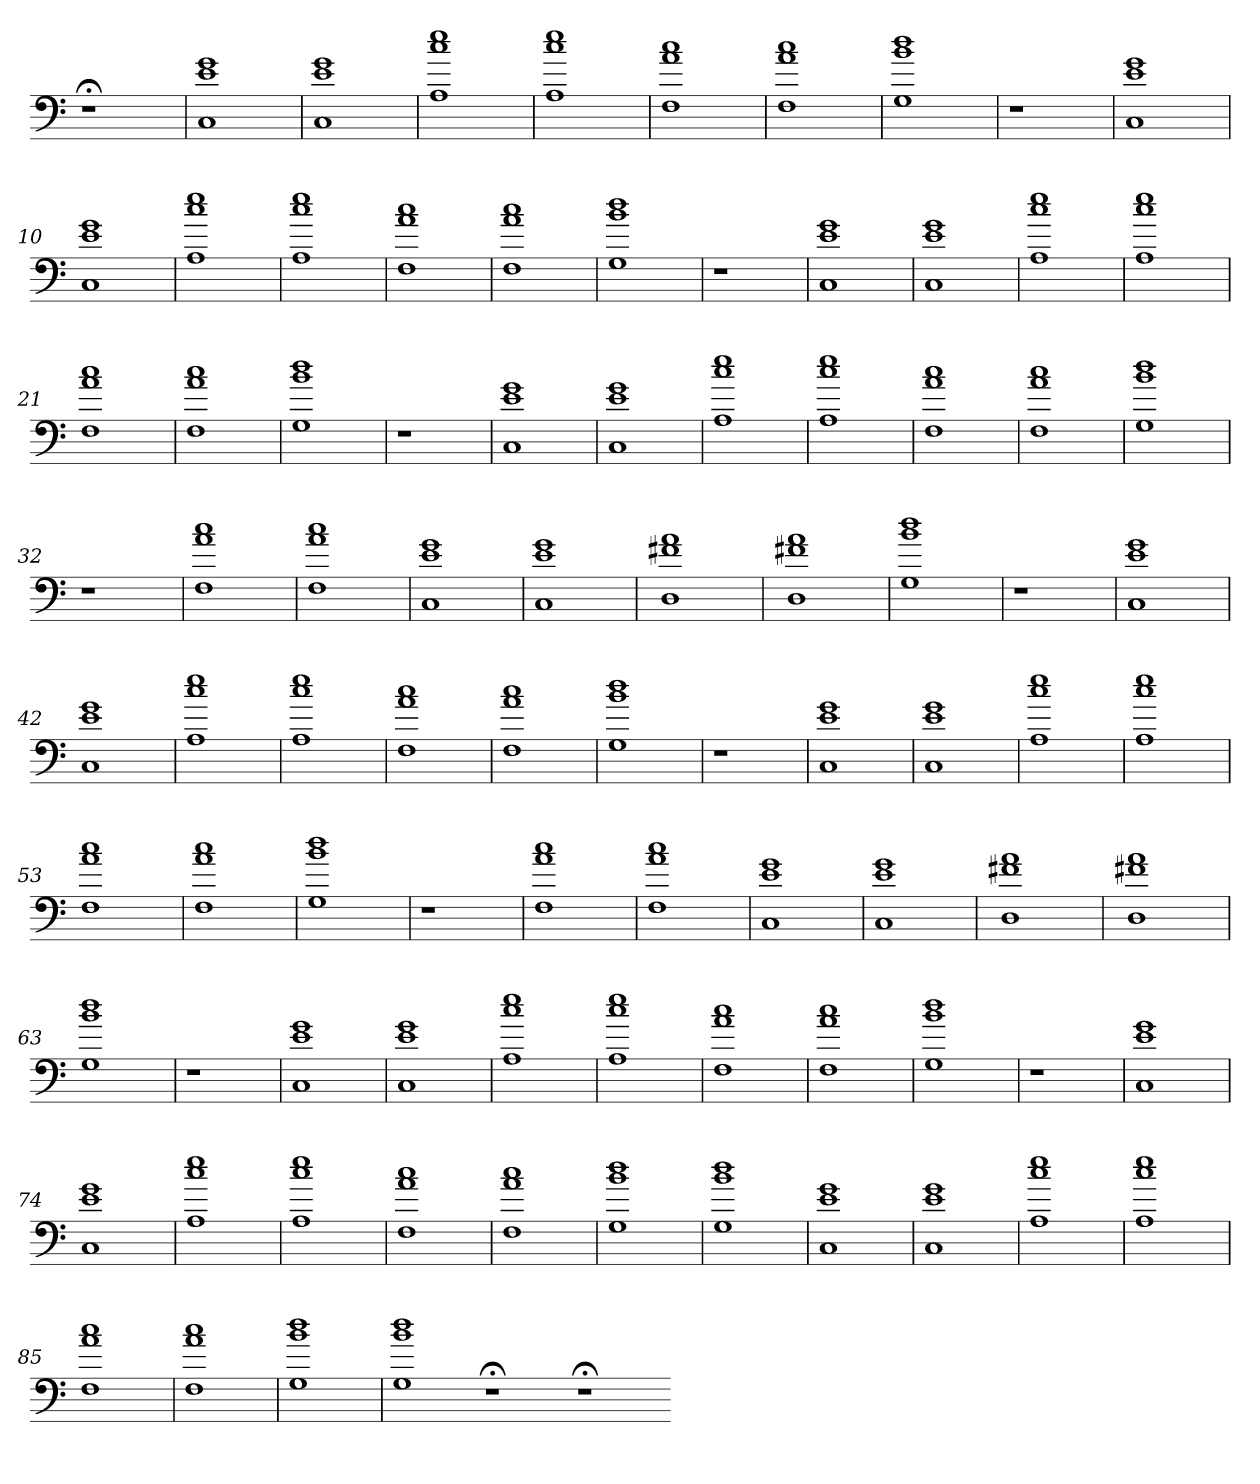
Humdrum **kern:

**kern
*part1
*staff1
=
1r;<
=1
1C 1e 1g
=2
1C 1e 1g
=3
1A 1cc 1ee
=4
1A 1cc 1ee
=5
1F 1a 1cc
=6
1F 1a 1cc
=7
1G 1b 1dd
=8
1r
=9
1C 1e 1g
=10
1C 1e 1g
=11
1A 1cc 1ee
=12
1A 1cc 1ee
=13
1F 1a 1cc
=14
1F 1a 1cc
=15
1G 1b 1dd
=16
1r
=17
1C 1e 1g
=18
1C 1e 1g
=19
1A 1cc 1ee
=20
1A 1cc 1ee
=21
1F 1a 1cc
=22
1F 1a 1cc
=23
1G 1b 1dd
=24
1r
=25
1C 1e 1g
=26
1C 1e 1g
=27
1A 1cc 1ee
=28
1A 1cc 1ee
=29
1F 1a 1cc
=30
1F 1a 1cc
=31
1G 1b 1dd
=32
1r
=33
1F 1a 1cc
=34
1F 1a 1cc
=35
1C 1e 1g
=36
1C 1e 1g
=37
1D 1f#X 1a
=38
1D 1f#X 1a
=39
1G 1b 1dd
=40
1r
=41
1C 1e 1g
=42
1C 1e 1g
=43
1A 1cc 1ee
=44
1A 1cc 1ee
=45
1F 1a 1cc
=46
1F 1a 1cc
=47
1G 1b 1dd
=48
1r
=49
1C 1e 1g
=50
1C 1e 1g
=51
1A 1cc 1ee
=52
1A 1cc 1ee
=53
1F 1a 1cc
=54
1F 1a 1cc
=55
1G 1b 1dd
=56
1r
=57
1F 1a 1cc
=58
1F 1a 1cc
=59
1C 1e 1g
=60
1C 1e 1g
=61
1D 1f#X 1a
=62
1D 1f#X 1a
=63
1G 1b 1dd
=64
1r
=65
1C 1e 1g
=66
1C 1e 1g
=67
1A 1cc 1ee
=68
1A 1cc 1ee
=69
1F 1a 1cc
=70
1F 1a 1cc
=71
1G 1b 1dd
=72
1r
=73
1C 1e 1g
=74
1C 1e 1g
=75
1A 1cc 1ee
=76
1A 1cc 1ee
=77
1F 1a 1cc
=78
1F 1a 1cc
=79
1G 1b 1dd
=80
1G 1b 1dd
=81
1C 1e 1g
=82
1C 1e 1g
=83
1A 1cc 1ee
=84
1A 1cc 1ee
=85
1F 1a 1cc
=86
1F 1a 1cc
=87
1G 1b 1dd
=88
1G 1b 1dd
1r;<
1r;<
=-
*-
